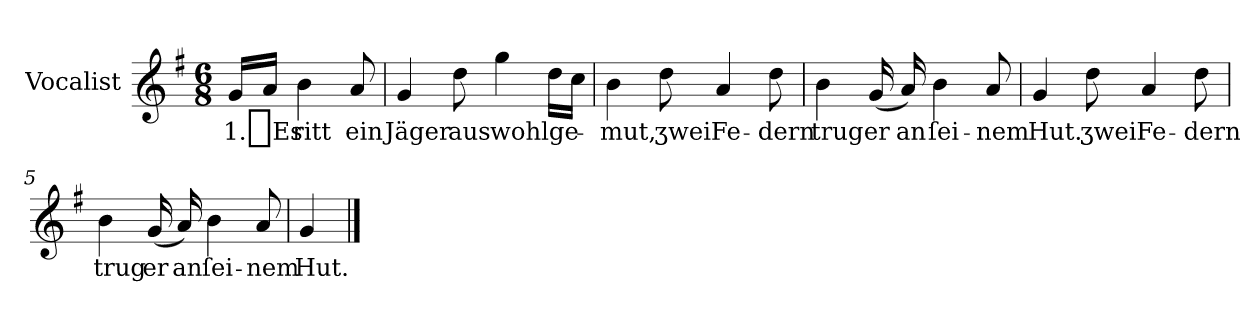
**kern	**text
*part1	*part1
*staff1	*staff1
*I"Vocalist	*
*k[f#]	*
*G:	*
*M6/8	*
=	=
16gLL	1._Es
16aJJ	.
4b	ritt
8a	ein
=1	=1
4g	Jäger
8dd	aus
4gg	wohlge-
16ddLL	.
16ccJJ	.
=2	=2
4b	-mut,
8dd	ʒwei
4a	Fe-
8dd	-dern
=3	=3
4b	trug
(16g	er
16a)	an
4b	ſei-
8a	-nem
=4	=4
4g	Hut.
8dd	ʒwei
4a	Fe-
8dd	-dern
=5	=5
4b	trug
(16g	er
16a)	an
4b	ſei-
8a	-nem
=6	=6
4g	Hut.
==	==
*-	*-
